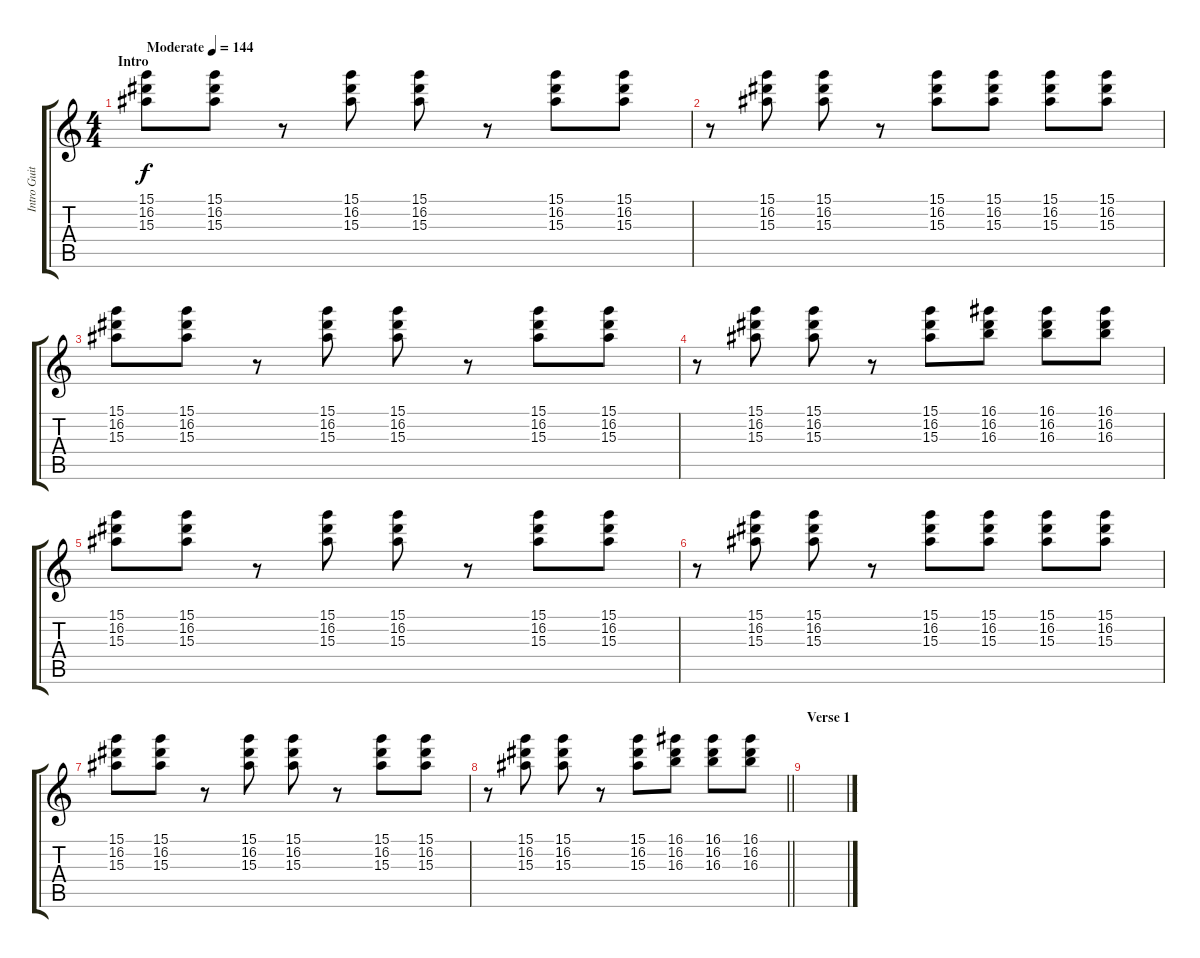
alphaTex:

\track ("Intro Guitar" "Intro Guit") {instrument distortionguitar}
\staff {score tabs}
\tuning (E4 B3 G3 D3 A2 E2) {hide}
\ts (4 4)
\section ("" "Intro")
\tempo (144 "Moderate")
\clef g2
\ks c
(15.1 16.2 15.3).8{dy f instrument distortionguitar} (15.1 16.2 15.3).8 r.8 (15.1 16.2 15.3).8 (15.1 16.2 15.3).8 r.8 (15.1 16.2 15.3).8 (15.1 16.2 15.3).8 |
r.8 (15.1 16.2 15.3).8 (15.1 16.2 15.3).8 r.8 (15.1 16.2 15.3).8 (15.1 16.2 15.3).8 (15.1 16.2 15.3).8 (15.1 16.2 15.3).8 |
(15.1 16.2 15.3).8 (15.1 16.2 15.3).8 r.8 (15.1 16.2 15.3).8 (15.1 16.2 15.3).8 r.8 (15.1 16.2 15.3).8 (15.1 16.2 15.3).8 |
r.8 (15.1 16.2 15.3).8 (15.1 16.2 15.3).8 r.8 (15.1 16.2 15.3).8 (16.1 16.2 16.3).8 (16.1 16.2 16.3).8 (16.1 16.2 16.3).8 |
(15.1 16.2 15.3).8 (15.1 16.2 15.3).8 r.8 (15.1 16.2 15.3).8 (15.1 16.2 15.3).8 r.8 (15.1 16.2 15.3).8 (15.1 16.2 15.3).8 |
r.8 (15.1 16.2 15.3).8 (15.1 16.2 15.3).8 r.8 (15.1 16.2 15.3).8 (15.1 16.2 15.3).8 (15.1 16.2 15.3).8 (15.1 16.2 15.3).8 |
(15.1 16.2 15.3).8 (15.1 16.2 15.3).8 r.8 (15.1 16.2 15.3).8 (15.1 16.2 15.3).8 r.8 (15.1 16.2 15.3).8 (15.1 16.2 15.3).8 |
\barLineRight lightlight
r.8 (15.1 16.2 15.3).8 (15.1 16.2 15.3).8 r.8 (15.1 16.2 15.3).8 (16.1 16.2 16.3).8 (16.1 16.2 16.3).8 (16.1 16.2 16.3).8 |
\section ("" "Verse 1")
